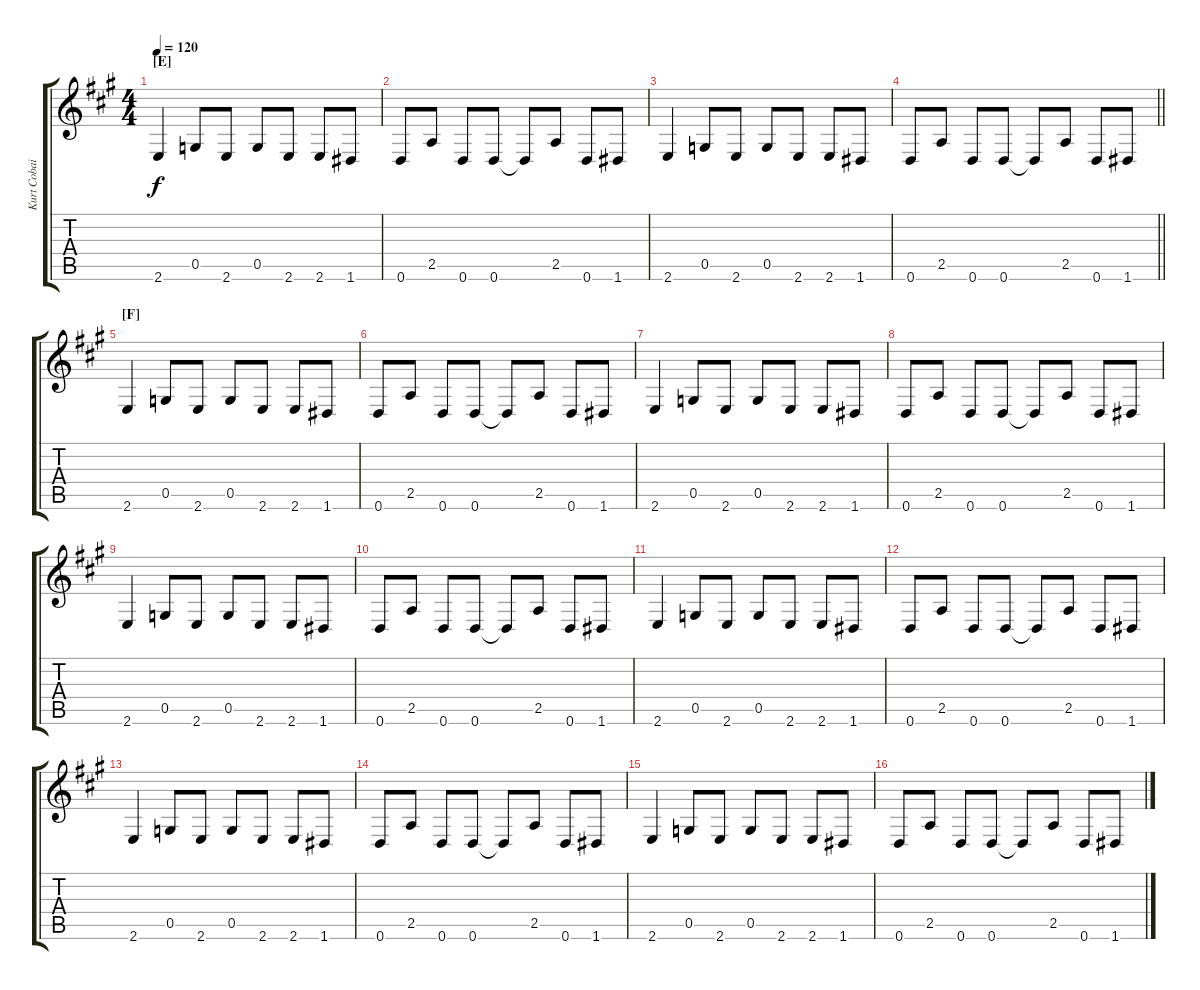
\track ("Kurt Cobain" "Kurt Cobai") {instrument electricguitarclean}
\staff {score tabs}
\tuning (D4 A3 F3 C3 G2 D2) {hide}
\ts (4 4)
\section ("" "[E]")
\tempo 120
\clef g2
\ks f#minor
2.6.4{dy f} 0.5.8 2.6.8 0.5.8 2.6.8 2.6.8 1.6.8 |
0.6.8 2.5.8 0.6.8 0.6.8 0.6{t}.8 2.5.8 0.6.8 1.6.8 |
2.6.4 0.5.8 2.6.8 0.5.8 2.6.8 2.6.8 1.6.8 |
\barLineRight lightlight
0.6.8 2.5.8 0.6.8 0.6.8 0.6{t}.8 2.5.8 0.6.8 1.6.8 |
\section ("" "[F]")
2.6.4 0.5.8 2.6.8 0.5.8 2.6.8 2.6.8 1.6.8 |
0.6.8 2.5.8 0.6.8 0.6.8 0.6{t}.8 2.5.8 0.6.8 1.6.8 |
2.6.4 0.5.8 2.6.8 0.5.8 2.6.8 2.6.8 1.6.8 |
0.6.8 2.5.8 0.6.8 0.6.8 0.6{t}.8 2.5.8 0.6.8 1.6.8 |
2.6.4 0.5.8 2.6.8 0.5.8 2.6.8 2.6.8 1.6.8 |
0.6.8 2.5.8 0.6.8 0.6.8 0.6{t}.8 2.5.8 0.6.8 1.6.8 |
2.6.4 0.5.8 2.6.8 0.5.8 2.6.8 2.6.8 1.6.8 |
0.6.8 2.5.8 0.6.8 0.6.8 0.6{t}.8 2.5.8 0.6.8 1.6.8 |
2.6.4 0.5.8 2.6.8 0.5.8 2.6.8 2.6.8 1.6.8 |
0.6.8 2.5.8 0.6.8 0.6.8 0.6{t}.8 2.5.8 0.6.8 1.6.8 |
2.6.4 0.5.8 2.6.8 0.5.8 2.6.8 2.6.8 1.6.8 |
0.6.8 2.5.8 0.6.8 0.6.8 0.6{t}.8 2.5.8 0.6.8 1.6.8
